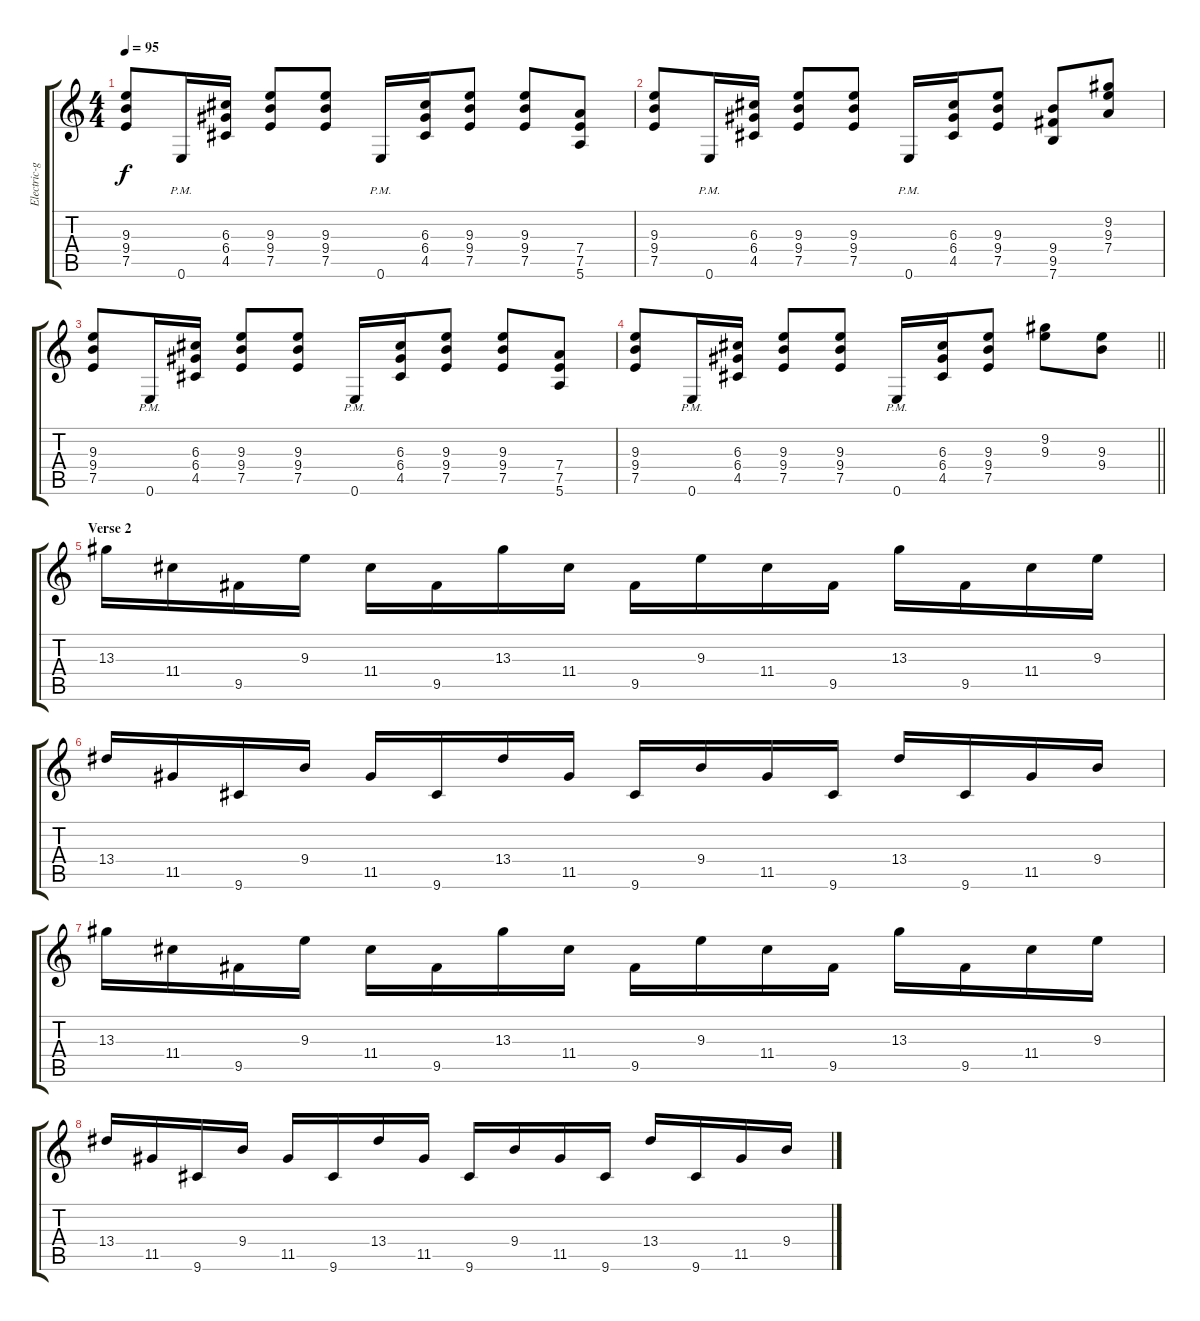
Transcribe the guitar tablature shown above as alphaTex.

\track ("Electric-guitar" "Electric-g") {instrument distortionguitar}
\staff {score tabs}
\tuning (E4 B3 G3 D3 A2 E2) {hide}
\ts (4 4)
\tempo 95
\clef g2
\ks c
(9.3 9.4 7.5).8{dy f} 0.6{pm}.16 (6.3 6.4 4.5).16 (9.3 9.4 7.5).8 (9.3 9.4 7.5).8 0.6{pm}.16 (6.3 6.4 4.5).16 (9.3 9.4 7.5).8 (9.3 9.4 7.5).8 (7.4 7.5 5.6).8 |
(9.3 9.4 7.5).8 0.6{pm}.16 (6.3 6.4 4.5).16 (9.3 9.4 7.5).8 (9.3 9.4 7.5).8 0.6{pm}.16 (6.3 6.4 4.5).16 (9.3 9.4 7.5).8 (9.4 9.5 7.6).8 (9.2 9.3 7.4).8 |
(9.3 9.4 7.5).8 0.6{pm}.16 (6.3 6.4 4.5).16 (9.3 9.4 7.5).8 (9.3 9.4 7.5).8 0.6{pm}.16 (6.3 6.4 4.5).16 (9.3 9.4 7.5).8 (9.3 9.4 7.5).8 (7.4 7.5 5.6).8 |
\barLineRight lightlight
(9.3 9.4 7.5).8 0.6{pm}.16 (6.3 6.4 4.5).16 (9.3 9.4 7.5).8 (9.3 9.4 7.5).8 0.6{pm}.16 (6.3 6.4 4.5).16 (9.3 9.4 7.5).8 (9.2 9.3).8 (9.3 9.4).8 |
\section ("" "Verse 2")
13.3.16 11.4.16 9.5.16 9.3.16 11.4.16 9.5.16 13.3.16 11.4.16 9.5.16 9.3.16 11.4.16 9.5.16 13.3.16 9.5.16 11.4.16 9.3.16 |
13.4.16 11.5.16 9.6.16 9.4.16 11.5.16 9.6.16 13.4.16 11.5.16 9.6.16 9.4.16 11.5.16 9.6.16 13.4.16 9.6.16 11.5.16 9.4.16 |
13.3.16 11.4.16 9.5.16 9.3.16 11.4.16 9.5.16 13.3.16 11.4.16 9.5.16 9.3.16 11.4.16 9.5.16 13.3.16 9.5.16 11.4.16 9.3.16 |
13.4.16 11.5.16 9.6.16 9.4.16 11.5.16 9.6.16 13.4.16 11.5.16 9.6.16 9.4.16 11.5.16 9.6.16 13.4.16 9.6.16 11.5.16 9.4.16
